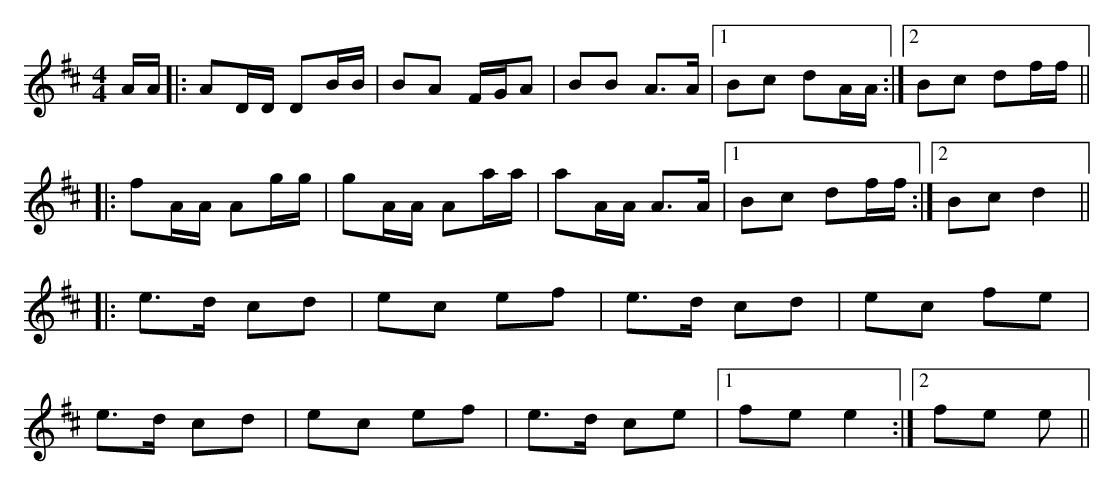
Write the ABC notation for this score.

X:1
M:4/4
K:D
A/A/|:AD/D/ DB/B/|BA F/G/A|BB A>A|1 Bc dA/A/:|2 Bc df/f/||
|:fA/A/ Ag/g/|gA/A/ Aa/a/|aA/A/ A>A|1 Bc df/f/:|2 Bc d2||
|:e>d cd|ec ef|e>d cd|ec fe|
e>d cd|ec ef|e>d ce|1 fe e2:|2 fe e||
